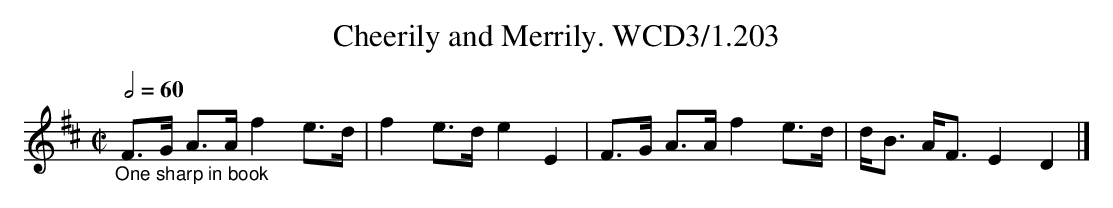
X:1
T:Cheerily and Merrily. WCD3/1.203
M:C|
L:1/8
Q:1/2=60
K:D
"_One sharp in book"F>G A>A f2e>d|f2e>d e2E2|F>G A>A f2e>d|d<B A<F E2D2|]
